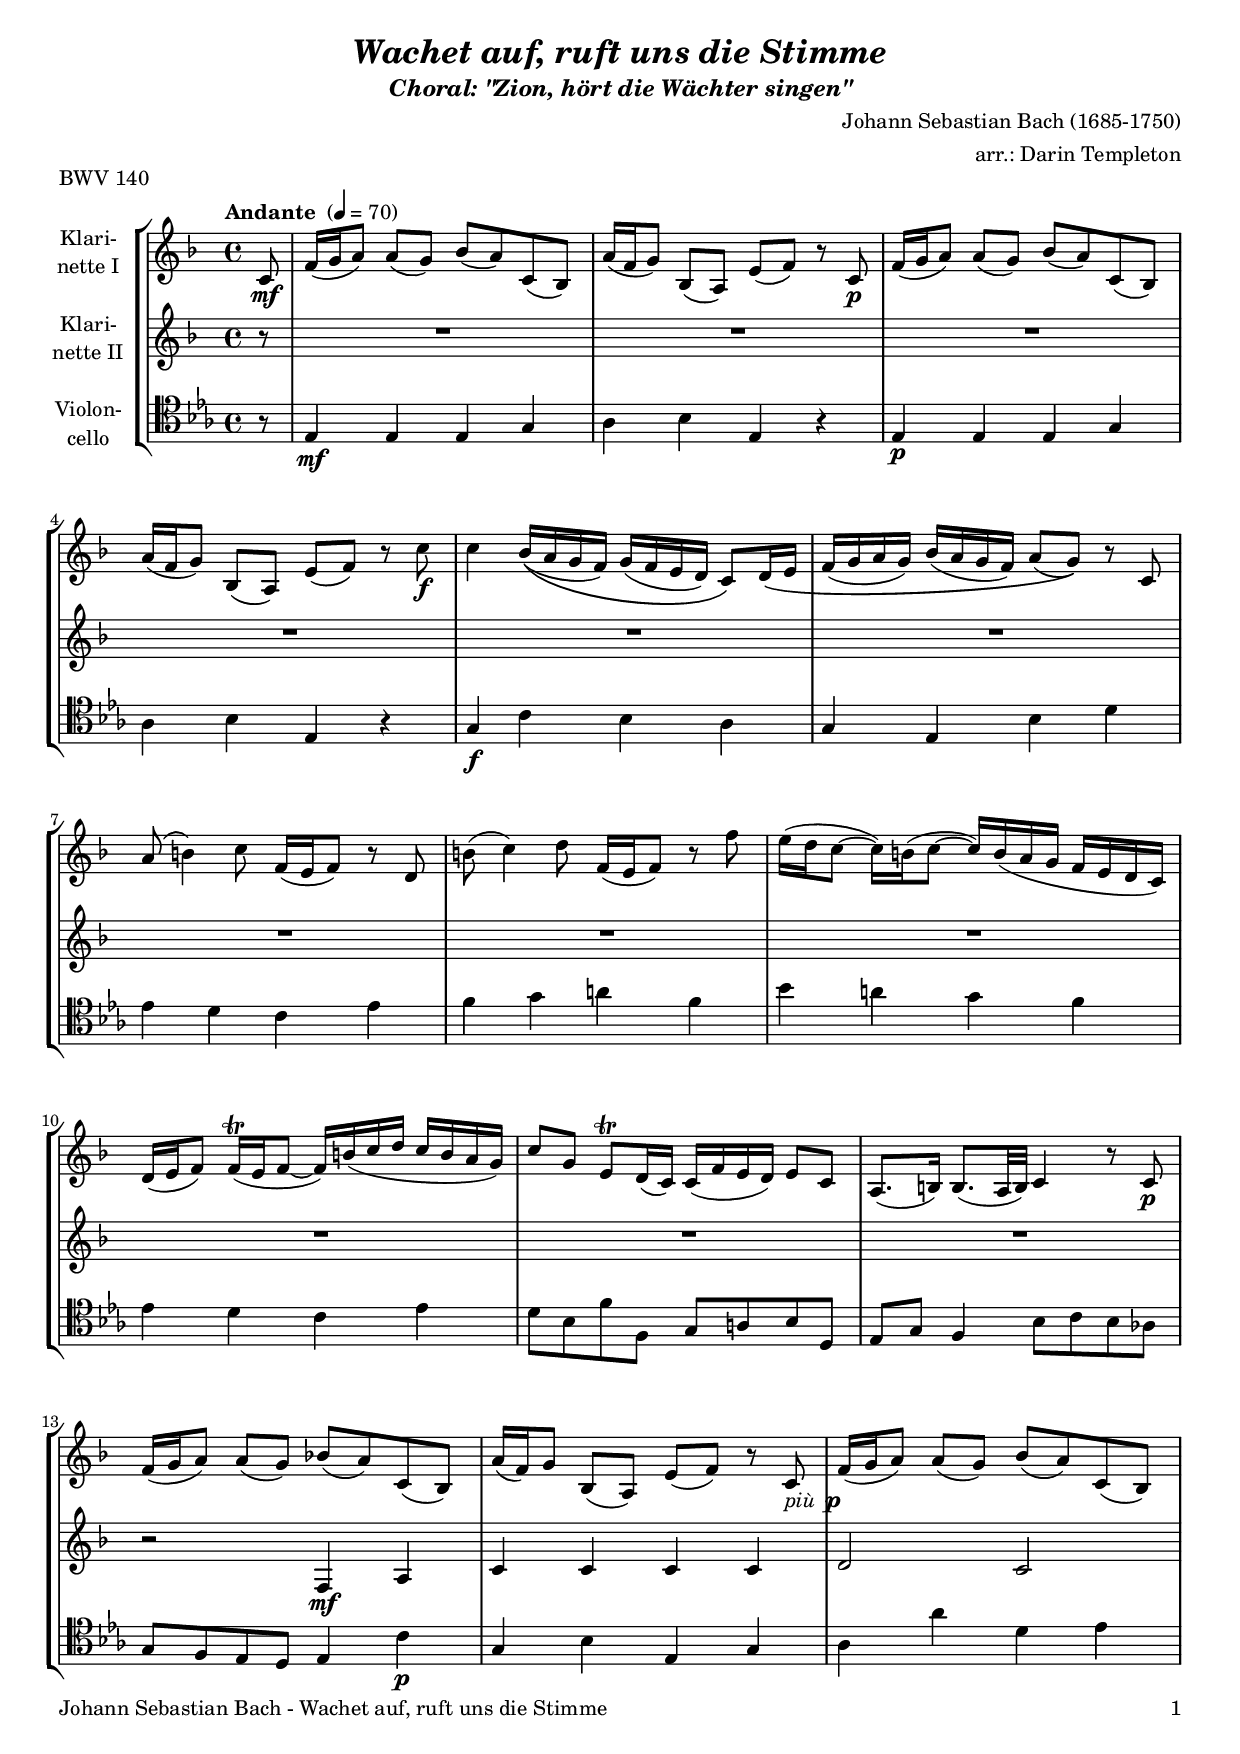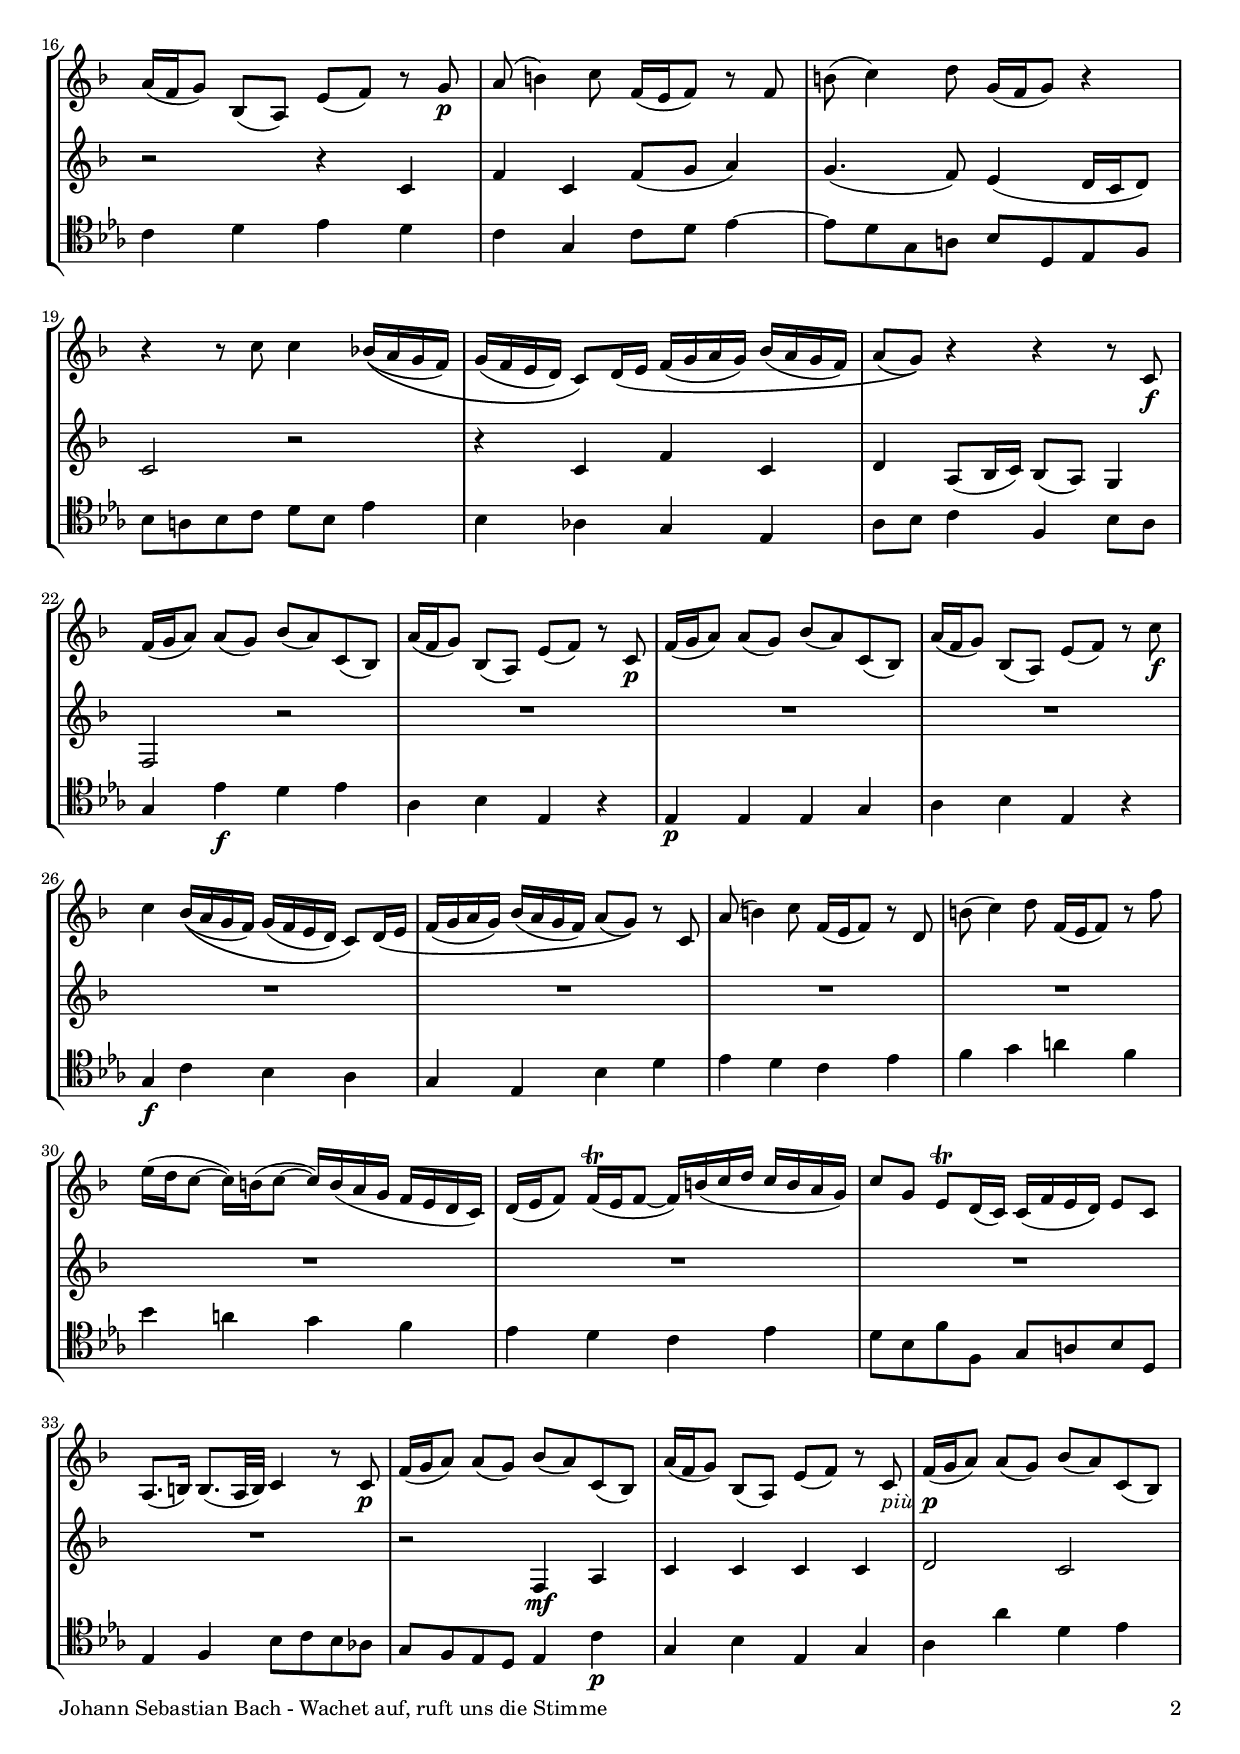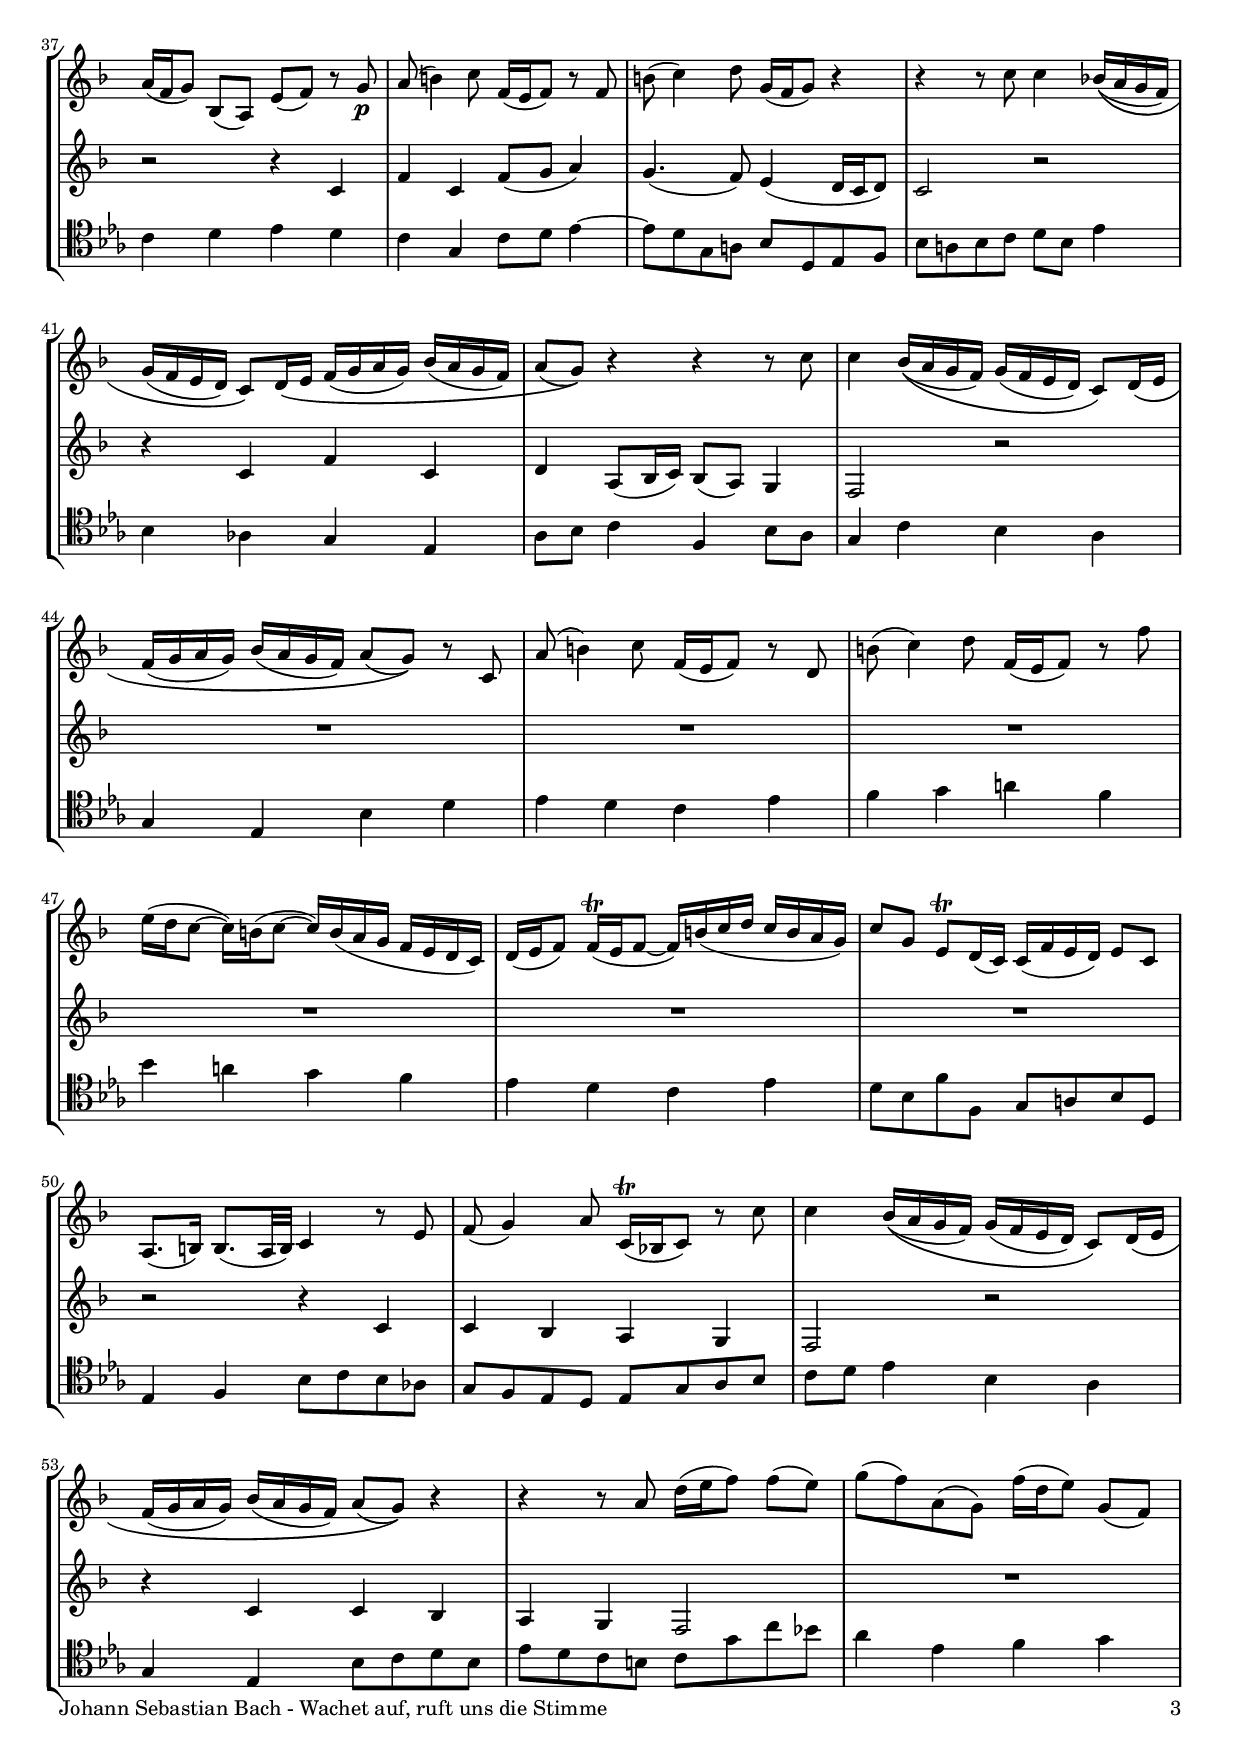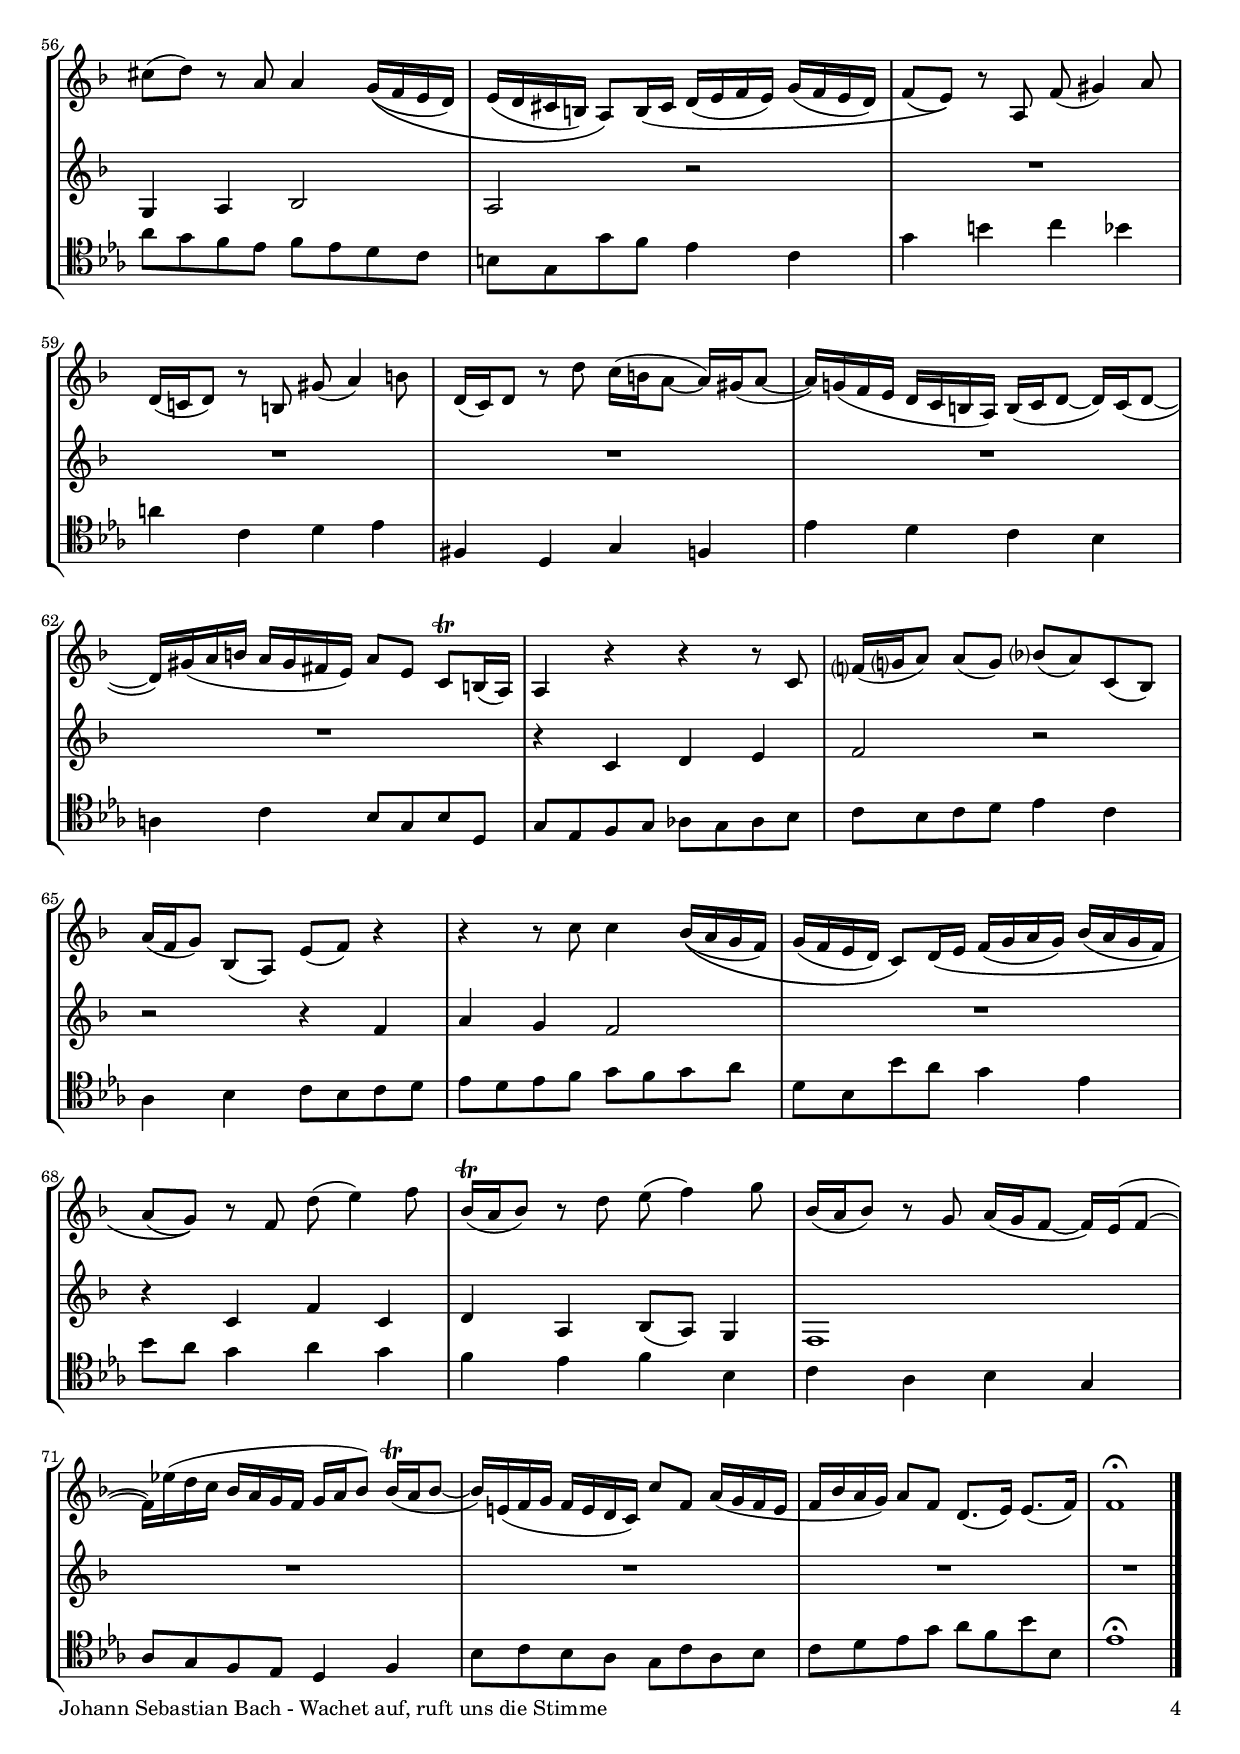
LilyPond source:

\version "2.18.2"
\include "deutsch.ly"
  
#(set-global-staff-size 18)

\header {
  title     = \markup \bold \italic "Wachet auf, ruft uns die Stimme"
  subtitle  = \markup \bold \italic "Choral: \"Zion, hört die Wächter singen\""
  composer  = "Johann Sebastian Bach (1685-1750)"
  arranger  = "arr.: Darin Templeton"
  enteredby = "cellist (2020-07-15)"
  piece     = "BWV 140"
}

voiceconsts = {
  \key f \major
  \time 4/4
  \clef "treble"
%  \numericTimeSignature
  \compressFullBarRests
  % Set default beaming for all staves
%  \set Timing.beamExceptions = #'()
%  \set Timing.baseMoment     = #(ly:make-moment 1 4)
%  \set Timing.beatStructure  = #'(1 1 1)
  \tempo "Andante " 4=70
}

micl = "clarinet"
mifl = "flute"
miob = "oboe"
mifh = "french horn"
misx = "tenor sax"
mist = "string ensemble 1"
%miba = "cello"
miba = "bassoon"

piup = \markup { \italic "più " \dynamic p }

va = \relative c' {
  \voiceconsts

  \partial 8 c8\mf
  f16( g a8) a( g) b( a) c,( b)
  a'16( f g8) b,( a) e'8( f) r c\p
  f16( g a8) a( g) b( a) c,( b)
  a'16( f g8) b,( a) e'( f) r c'\f

  c4 b16\(( a g f) g( f e d) c8\) d16\( e
  f( g a g) b( a g f) a8( g)\) r c,
  a'( h4) c8 f,16( e f8) r d
  h'( c4) d8 f,16( e f8) r f'

  e16( d c8~ c16) h( c8~ c16) h( a g f e d c)
  d( e f8) f16(\trill e f8~ f16) h( c d c h a g)
  c8 g e\trill d16( c) c( f e d) e8 c

  a8.( h16) h8.( a32 h) c4 r8 c\p
  f16( g a8) a( g) b!( a) c,( b)
  a'16( f) g8 b,( a) e'( f) r c_\piup
  f16( g a8) a( g) b( a) c,( b)

  a'16( f g8) b,( a) e'( f) r g\p
  a( h4) c8 f,16( e f8) r f
  h( c4) d8 g,16( f g8) r4
  r r8 c c4 b!16\(( a g f)

  g( f e d) c8\) d16\( e f( g a g) b( a g f)
  a8( g)\) r4 r r8 c,\f
  f16( g a8) a( g) b( a) c,( b)
  a'16( f g8) b,( a) e'( f) r c\p

  f16( g a8) a( g) b( a) c,( b)
  a'16( f g8) b,( a) e'( f) r c'\f
  c4 b16\(( a g f) g( f e d) c8\) d16\( e
  f( g a g) b( a g f) a8( g)\) r c,

  a'( h4) c8 f,16( e f8) r d
  h'( c4) d8 f,16( e f8) r f'
  e16( d c8~ c16) h( c8~ c16) h( a g f e d c)
  d( e f8) f16(\trill e f8~ f16) h( c d c h a g)

  c8 g e\trill d16( c) c( f e d) e8 c
  a8.( h16) h8.( a32 h) c4 r8 c\p
  f16( g a8) a( g) b( a) c,( b)
  a'16( f g8) b,( a) e'( f) r c_\piup

  f16( g a8) a( g) b( a) c,( b)
  a'16( f g8) b,( a) e'( f) r g\p
  a( h4) c8 f,16( e f8) r f
  h( c4) d8 g,16( f g8) r4

  r r8 c c4 b!16\(( a g f)
  g( f e d) c8\) d16\( e f( g a g) b( a g f)
  a8( g)\) r4 r r8 c
  c4 b16\(( a g f) g( f e d) c8\) d16\( e

  f( g a g) b( a g f) a8( g)\) r c,
  a'( h4) c8 f,16( e f8) r d
  h'( c4) d8 f,16( e f8) r f'
  e16( d c8~ c16) h( c8~ c16) h( a g f e d c)

  d( e f8) f16(\trill e f8~ f16) h( c d c h a g)
  c8 g e\trill d16( c) c( f e d) e8 c
  a8.( h16) h8.( a32 h) c4 r8 e
  f( g4) a8 c,16(\trill b! c8) r c'

  c4 b16\(( a g f) g( f e d) c8\) d16\( e
  f( g a g) b( a g f) a8( g)\) r4
  r r8 a d16( e f8) f( e)
  g( f) a,( g) f'16( d e8) g,( f)

  cis'( d) r a a4 g16\(( f e d)
  e( d cis h) a8\) h16\( cis d( e f e) g( f e d)
  f8( e)\) r a, f'( gis4) a8
  d,16( c! d8) r h gis'( a4) h8

  d,16( c) d8 r d' c16( h a8~ a16) gis( a8~
  a16) g!( f e d c h a) h( c d8~ d16) c( d8~
  d16) gis( a h a gis fis e) a8 e c\trill h16( a)

  a4 r r r8 c
  f?16( g? a8) a( g) b?( a) c,( b)
  a'16( f g8) b,( a) e'( f) r4
  r r8 c' c4 b16\(( a g f)

  g( f e d) c8\) d16\( e f( g a g) b( a g f)
  a8( g)\) r f d'( e4) f8
  b,16(\trill a b8) r d e( f4) g8
  b,16( a b8) r g a16( g f8~ f16) e( f8~

  f16) es'( d c b a g f g a b8) b16(\trill a b8~
  b16) e,!( f g f e d c) c'8 f, a16( g f e
  f b a g) a8 f d8.( e16) e8.( f16)
  f1\fermata \bar "|."
}

vb = \relative c {
  \voiceconsts

  \partial 8 r8
  R1*12
  r2 f4\mf a
  c c c c
  d2 c

  r r4 c
  f c f8( g a4)
  g4.( f8) e4( d16 c d8)
  c2 r
  r4 c f c

  d a8( b16 c) b8( a) g4
  f2 r
  R1*11
  r2 f4\mf a

  c c c c
  d2 c
  r r4 c
  f c f8( g a4)
  g4.( f8) e4( d16 c d8)
  c2 r

  r4 c f c
  d a8( b16 c) b8( a) g4
  f2 r
  R1*6
  r2 r4 c'
  c b a g

  f2 r
  r4 c' c b
  a g f2
  R1
  g4 a b2
  a r
  R1*5

  r4 c d e
  f2 r
  r r4 f
  a g f2

  R1
  r4 c f c
  d a b8( a) g4
  f1
  R1*4 \bar "|."
}

vc = \relative c {
  \voiceconsts
  \clef "tenor"
  
  \partial 8 r8
  f4\mf f f a
  b c f, r
  f\p f f a
  b c f, r
  a\f d c b
  a f c' e

  f e d f
  g a h g
  c h a g
  f e d f
  e8 c g' g, a h c e,

  f a g4 c8 d c b!
  a g f e f4 d'\p
  a c f, a
  b b' e, f
  d e f e

  d a d8 e f4~
  f8 e a, h c e, f g
  c h c d e c f4
  c b! a f
  b8 c d4 g, c8 b

  a4 f'\f e f
  b, c f, r
  f\p f f a
  b c f, r
  a\f d c b
  a f c' e

  f e d f
  g a h g
  c h a g

  f e d f
  e8 c g' g, a h c e,
  f4 g c8 d c b!

  a g f e f4 d'\p
  a c f, a
  b b' e, f
  d e f e
  d a d8 e f4~

  f8 e a, h c e, f g
  c h c d e c f4
  c b! a f
  b8 c d4 g, c8 b
  a4 d c b

  a f c' e
  f e d f
  g a h g
  c h a g
  f e d f

  e8 c g' g, a h c e,
  f4 g c8 d c b!
  a g f e f a b c
  d e f4 c b

  a f c'8 d e c
  f e d cis d a' d c!
  b4 f g a
  b8 a g f g f e d
  cis a a' g f4 d

  a' cis d c
  h d, e f
  gis, e a g
  f' e d c
  h d c8 a c e,

  a f g a b! a b c
  d c d e f4 d
  b c d8 c d e
  f e f g a g a b
  e, c c' b a4 f

  c'8 b a4 b a
  g f g c,
  d b c a
  b8 a g f e4 g

  c8 d c b a d b c
  d e f a b g c c,
  f1\fermata \bar "|."
}


music = \new StaffGroup <<
      \new Staff {
	\set Staff.midiInstrument = \micl
	\set Staff.instrumentName = \markup \center-column { "Klari-" "nette I" }
	\transpose f f { \va }
      }

      \new Staff {
	\set Staff.midiInstrument = \micl
	\set Staff.instrumentName = \markup \center-column { "Klari-" "nette II" }
	\transpose f f { \vb }
      }

      \new Staff {
	\set Staff.midiInstrument = \miba
	\set Staff.instrumentName = \markup \center-column { "Violon-" "cello" }
	\transpose f es { \vc }
      }
>>

\book {
   \paper {
    print-page-number = ##t
    print-first-page-number = ##t
    ragged-last-bottom = ##f
    oddHeaderMarkup = \markup \null
    evenHeaderMarkup = \markup \null
    oddFooterMarkup = \markup {
      \fill-line {
        \on-the-fly #print-page-number-check-first
        "Johann Sebastian Bach - Wachet auf, ruft uns die Stimme" \fromproperty #'page:page-number-string
      }
    }
    evenFooterMarkup = \oddFooterMarkup
  } \score {
    \music
    \layout {}
  }

  \score {
    \unfoldRepeats \music

    \midi {
      \context {
        \Score
      }
    }
  }
}